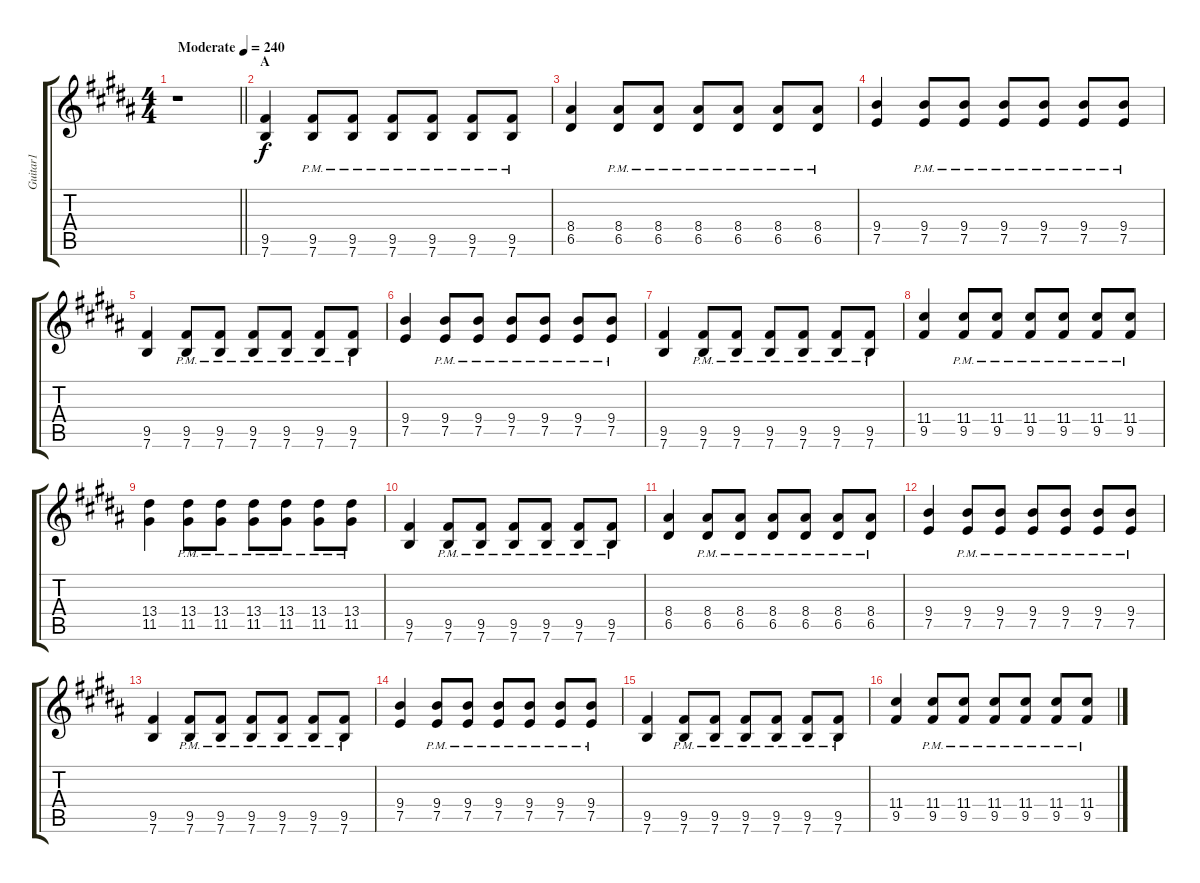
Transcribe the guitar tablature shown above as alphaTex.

\track ("Guitar1" "Guitar1") {instrument distortionguitar}
\staff {score tabs}
\tuning (E4 B3 G3 D3 A2 E2) {hide}
\ts (4 4)
\tempo (240 "Moderate")
\clef g2
\barLineRight lightlight
\ks b
r.1{dy f instrument distortionguitar} |
\section ("" "A")
(9.5 7.6).4 (9.5{pm} 7.6{pm}).8 (9.5{pm} 7.6{pm}).8 (9.5{pm} 7.6{pm}).8 (9.5{pm} 7.6{pm}).8 (9.5{pm} 7.6{pm}).8 (9.5{pm} 7.6{pm}).8 |
(8.4 6.5).4 (8.4{pm} 6.5{pm}).8 (8.4{pm} 6.5{pm}).8 (8.4{pm} 6.5{pm}).8 (8.4{pm} 6.5{pm}).8 (8.4{pm} 6.5{pm}).8 (8.4{pm} 6.5{pm}).8 |
(9.4 7.5).4 (9.4{pm} 7.5{pm}).8 (9.4{pm} 7.5{pm}).8 (9.4{pm} 7.5{pm}).8 (9.4{pm} 7.5{pm}).8 (9.4{pm} 7.5{pm}).8 (9.4{pm} 7.5{pm}).8 |
(9.5 7.6).4 (9.5{pm} 7.6{pm}).8 (9.5{pm} 7.6{pm}).8 (9.5{pm} 7.6{pm}).8 (9.5{pm} 7.6{pm}).8 (9.5{pm} 7.6{pm}).8 (9.5{pm} 7.6{pm}).8 |
(9.4 7.5).4 (9.4{pm} 7.5{pm}).8 (9.4{pm} 7.5{pm}).8 (9.4{pm} 7.5{pm}).8 (9.4{pm} 7.5{pm}).8 (9.4{pm} 7.5{pm}).8 (9.4{pm} 7.5{pm}).8 |
(9.5 7.6).4 (9.5{pm} 7.6{pm}).8 (9.5{pm} 7.6{pm}).8 (9.5{pm} 7.6{pm}).8 (9.5{pm} 7.6{pm}).8 (9.5{pm} 7.6{pm}).8 (9.5{pm} 7.6{pm}).8 |
(11.4 9.5).4 (11.4{pm} 9.5{pm}).8 (11.4{pm} 9.5{pm}).8 (11.4{pm} 9.5{pm}).8 (11.4{pm} 9.5{pm}).8 (11.4{pm} 9.5{pm}).8 (11.4{pm} 9.5{pm}).8 |
(13.4 11.5).4 (13.4{pm} 11.5{pm}).8 (13.4{pm} 11.5{pm}).8 (13.4{pm} 11.5{pm}).8 (13.4{pm} 11.5{pm}).8 (13.4{pm} 11.5{pm}).8 (13.4{pm} 11.5{pm}).8 |
(9.5 7.6).4 (9.5{pm} 7.6{pm}).8 (9.5{pm} 7.6{pm}).8 (9.5{pm} 7.6{pm}).8 (9.5{pm} 7.6{pm}).8 (9.5{pm} 7.6{pm}).8 (9.5{pm} 7.6{pm}).8 |
(8.4 6.5).4 (8.4{pm} 6.5{pm}).8 (8.4{pm} 6.5{pm}).8 (8.4{pm} 6.5{pm}).8 (8.4{pm} 6.5{pm}).8 (8.4{pm} 6.5{pm}).8 (8.4{pm} 6.5{pm}).8 |
(9.4 7.5).4 (9.4{pm} 7.5{pm}).8 (9.4{pm} 7.5{pm}).8 (9.4{pm} 7.5{pm}).8 (9.4{pm} 7.5{pm}).8 (9.4{pm} 7.5{pm}).8 (9.4{pm} 7.5{pm}).8 |
(9.5 7.6).4 (9.5{pm} 7.6{pm}).8 (9.5{pm} 7.6{pm}).8 (9.5{pm} 7.6{pm}).8 (9.5{pm} 7.6{pm}).8 (9.5{pm} 7.6{pm}).8 (9.5{pm} 7.6{pm}).8 |
(9.4 7.5).4 (9.4{pm} 7.5{pm}).8 (9.4{pm} 7.5{pm}).8 (9.4{pm} 7.5{pm}).8 (9.4{pm} 7.5{pm}).8 (9.4{pm} 7.5{pm}).8 (9.4{pm} 7.5{pm}).8 |
(9.5 7.6).4 (9.5{pm} 7.6{pm}).8 (9.5{pm} 7.6{pm}).8 (9.5{pm} 7.6{pm}).8 (9.5{pm} 7.6{pm}).8 (9.5{pm} 7.6{pm}).8 (9.5{pm} 7.6{pm}).8 |
(11.4 9.5).4 (11.4{pm} 9.5{pm}).8 (11.4{pm} 9.5{pm}).8 (11.4{pm} 9.5{pm}).8 (11.4{pm} 9.5{pm}).8 (11.4{pm} 9.5{pm}).8 (11.4{pm} 9.5{pm}).8
